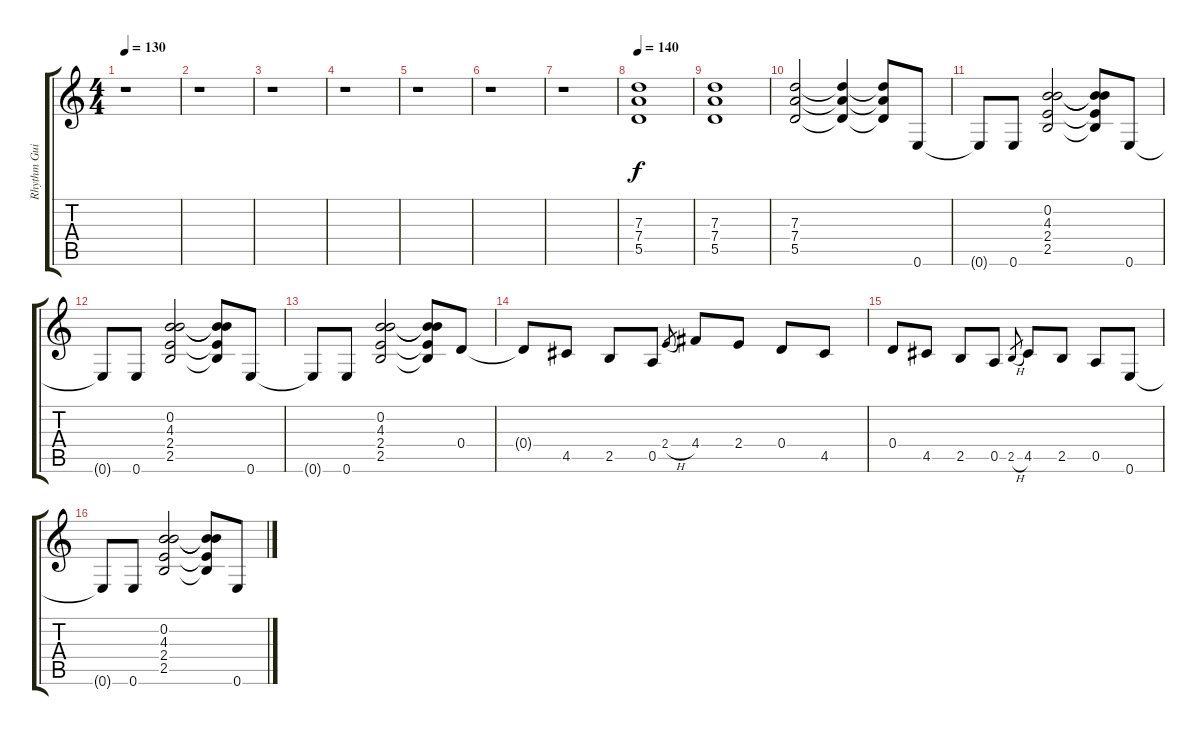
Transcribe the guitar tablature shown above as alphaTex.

\track ("Rhythm Guitar 1" "Rhythm Gui") {instrument distortionguitar}
\staff {score tabs}
\tuning (E4 B3 G3 D3 A2 E2) {hide}
\ts (4 4)
\tempo 130
\clef g2
\ks c
r.1{dy f} |
r.1 |
r.1 |
r.1 |
r.1 |
r.1 |
r.1 |
\tempo 140
(7.3 7.4 5.5).1{volume 14} |
(7.3 7.4 5.5).1 |
(7.3 7.4 5.5).2 (7.3{t} 7.4{t} 5.5{t}).4 (7.3{t} 7.4{t} 5.5{t}).8 0.6.8 |
0.6{t}.8 0.6.8 (0.2 4.3 2.4 2.5).2 (0.2{t} 4.3{t} 2.4{t} 2.5{t}).8 0.6.8 |
0.6{t}.8 0.6.8 (0.2 4.3 2.4 2.5).2 (0.2{t} 4.3{t} 2.4{t} 2.5{t}).8 0.6.8 |
0.6{t}.8 0.6.8 (0.2 4.3 2.4 2.5).2 (0.2{t} 4.3{t} 2.4{t} 2.5{t}).8 0.4.8 |
0.4{t}.8 4.5.8 2.5.8 0.5.8 2.4{h}.8{gr} 4.4.8 2.4.8 0.4.8 4.5.8 |
0.4.8 4.5.8 2.5.8 0.5.8 2.5{h}.8{gr} 4.5.8 2.5.8 0.5.8 0.6.8 |
0.6{t}.8 0.6.8 (0.2 4.3 2.4 2.5).2 (0.2{t} 4.3{t} 2.4{t} 2.5{t}).8 0.6.8
